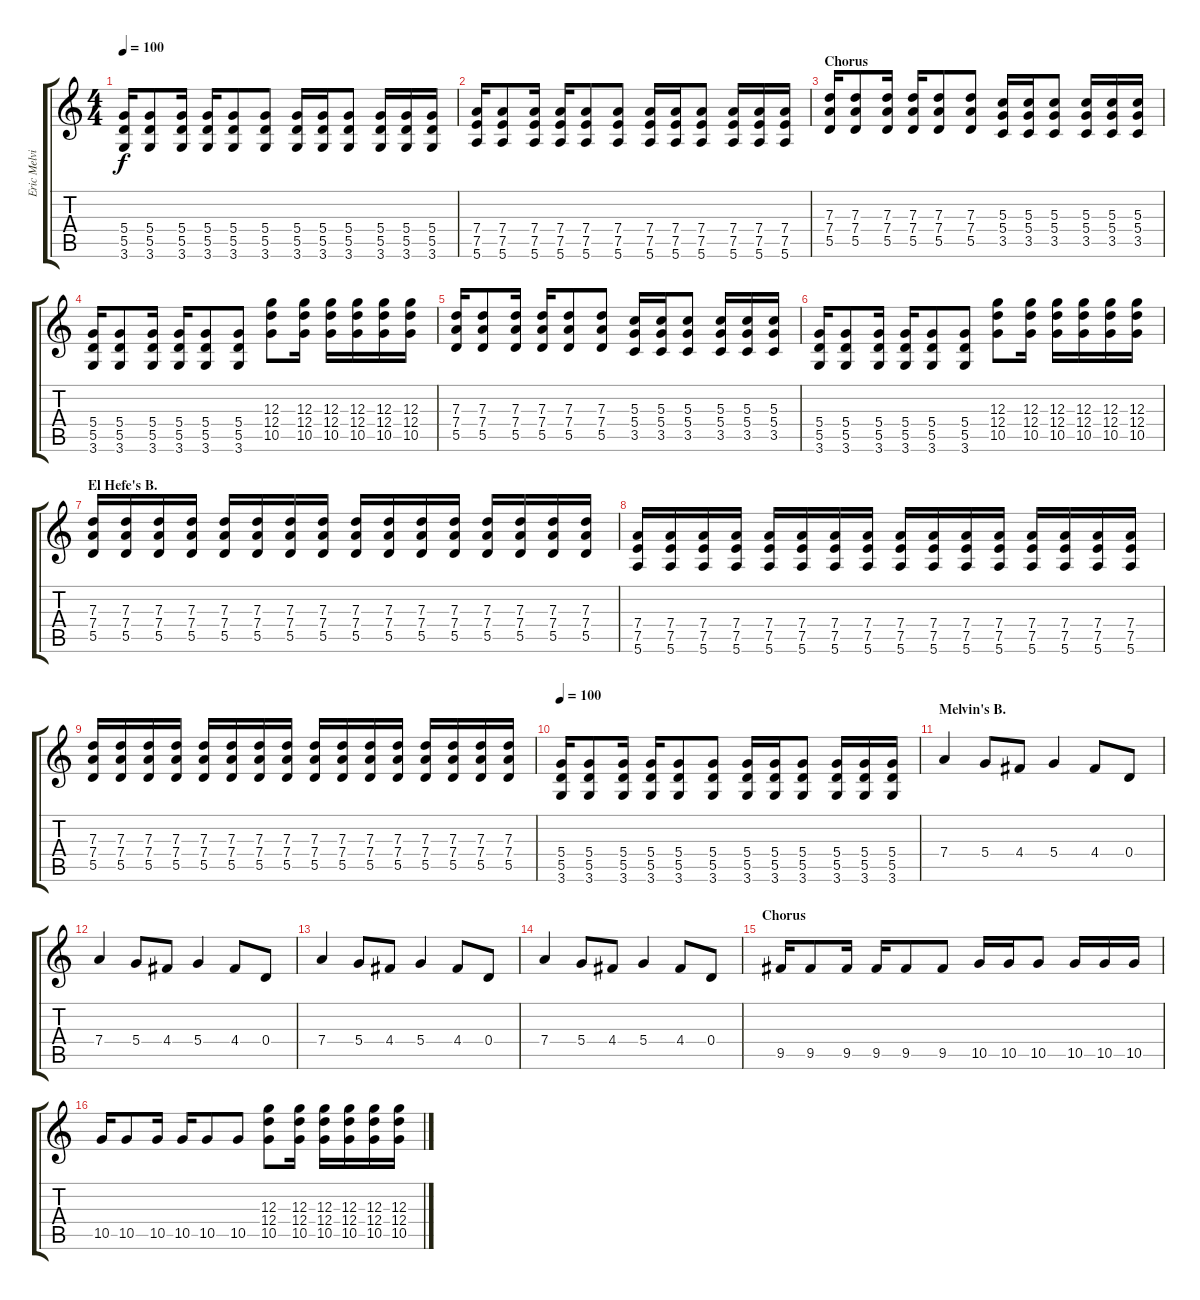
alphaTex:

\track ("Eric Melvin" "Eric Melvi") {instrument overdrivenguitar}
\staff {score tabs}
\tuning (E4 B3 G3 D3 A2 E2) {hide}
\ts (4 4)
\tempo 100
\clef g2
\ks c
(5.4 5.5 3.6).16{dy f} (5.4 5.5 3.6).8 (5.4 5.5 3.6).16 (5.4 5.5 3.6).16 (5.4 5.5 3.6).8 (5.4 5.5 3.6).8 (5.4 5.5 3.6).16 (5.4 5.5 3.6).16 (5.4 5.5 3.6).8 (5.4 5.5 3.6).16 (5.4 5.5 3.6).16 (5.4 5.5 3.6).16 |
(7.4 7.5 5.6).16 (7.4 7.5 5.6).8 (7.4 7.5 5.6).16 (7.4 7.5 5.6).16 (7.4 7.5 5.6).8 (7.4 7.5 5.6).8 (7.4 7.5 5.6).16 (7.4 7.5 5.6).16 (7.4 7.5 5.6).8 (7.4 7.5 5.6).16 (7.4 7.5 5.6).16 (7.4 7.5 5.6).16 |
\section ("" "Chorus")
(7.3 7.4 5.5).16 (7.3 7.4 5.5).8 (7.3 7.4 5.5).16 (7.3 7.4 5.5).16 (7.3 7.4 5.5).8 (7.3 7.4 5.5).8 (5.3 5.4 3.5).16 (5.3 5.4 3.5).16 (5.3 5.4 3.5).8 (5.3 5.4 3.5).16 (5.3 5.4 3.5).16 (5.3 5.4 3.5).16 |
(5.4 5.5 3.6).16 (5.4 5.5 3.6).8 (5.4 5.5 3.6).16 (5.4 5.5 3.6).16 (5.4 5.5 3.6).8 (5.4 5.5 3.6).8 (12.3 12.4 10.5).8 (12.3 12.4 10.5).16 (12.3 12.4 10.5).16 (12.3 12.4 10.5).16 (12.3 12.4 10.5).16 (12.3 12.4 10.5).16 |
(7.3 7.4 5.5).16 (7.3 7.4 5.5).8 (7.3 7.4 5.5).16 (7.3 7.4 5.5).16 (7.3 7.4 5.5).8 (7.3 7.4 5.5).8 (5.3 5.4 3.5).16 (5.3 5.4 3.5).16 (5.3 5.4 3.5).8 (5.3 5.4 3.5).16 (5.3 5.4 3.5).16 (5.3 5.4 3.5).16 |
(5.4 5.5 3.6).16 (5.4 5.5 3.6).8 (5.4 5.5 3.6).16 (5.4 5.5 3.6).16 (5.4 5.5 3.6).8 (5.4 5.5 3.6).8 (12.3 12.4 10.5).8 (12.3 12.4 10.5).16 (12.3 12.4 10.5).16 (12.3 12.4 10.5).16 (12.3 12.4 10.5).16 (12.3 12.4 10.5).16 |
\section ("" "El Hefe's B.")
(7.3 7.4 5.5).16{instrument electricguitarmuted} (7.3 7.4 5.5).16 (7.3 7.4 5.5).16 (7.3 7.4 5.5).16 (7.3 7.4 5.5).16 (7.3 7.4 5.5).16 (7.3 7.4 5.5).16 (7.3 7.4 5.5).16 (7.3 7.4 5.5).16 (7.3 7.4 5.5).16 (7.3 7.4 5.5).16 (7.3 7.4 5.5).16 (7.3 7.4 5.5).16 (7.3 7.4 5.5).16 (7.3 7.4 5.5).16 (7.3 7.4 5.5).16 |
(7.4 7.5 5.6).16 (7.4 7.5 5.6).16 (7.4 7.5 5.6).16 (7.4 7.5 5.6).16 (7.4 7.5 5.6).16 (7.4 7.5 5.6).16 (7.4 7.5 5.6).16 (7.4 7.5 5.6).16 (7.4 7.5 5.6).16 (7.4 7.5 5.6).16 (7.4 7.5 5.6).16 (7.4 7.5 5.6).16 (7.4 7.5 5.6).16 (7.4 7.5 5.6).16 (7.4 7.5 5.6).16 (7.4 7.5 5.6).16 |
(7.3 7.4 5.5).16 (7.3 7.4 5.5).16 (7.3 7.4 5.5).16 (7.3 7.4 5.5).16 (7.3 7.4 5.5).16 (7.3 7.4 5.5).16 (7.3 7.4 5.5).16 (7.3 7.4 5.5).16 (7.3 7.4 5.5).16 (7.3 7.4 5.5).16 (7.3 7.4 5.5).16 (7.3 7.4 5.5).16 (7.3 7.4 5.5).16 (7.3 7.4 5.5).16 (7.3 7.4 5.5).16 (7.3 7.4 5.5).16 |
\tempo 100
(5.4 5.5 3.6).16{instrument overdrivenguitar} (5.4 5.5 3.6).8 (5.4 5.5 3.6).16 (5.4 5.5 3.6).16 (5.4 5.5 3.6).8 (5.4 5.5 3.6).8 (5.4 5.5 3.6).16 (5.4 5.5 3.6).16 (5.4 5.5 3.6).8 (5.4 5.5 3.6).16 (5.4 5.5 3.6).16 (5.4 5.5 3.6).16 |
\section ("" "Melvin's B.")
7.4.4{volume 16 instrument distortionguitar} 5.4.8 4.4.8 5.4.4 4.4.8 0.4.8 |
7.4.4 5.4.8 4.4.8 5.4.4 4.4.8 0.4.8 |
7.4.4 5.4.8 4.4.8 5.4.4 4.4.8 0.4.8 |
7.4.4 5.4.8 4.4.8 5.4.4 4.4.8 0.4.8 |
\section ("" "Chorus")
9.5.16{volume 14 instrument overdrivenguitar} 9.5.8 9.5.16 9.5.16 9.5.8 9.5.8 10.5.16 10.5.16 10.5.8 10.5.16 10.5.16 10.5.16 |
10.5.16 10.5.8 10.5.16 10.5.16 10.5.8 10.5.8 (12.3 12.4 10.5).8 (12.3 12.4 10.5).16 (12.3 12.4 10.5).16 (12.3 12.4 10.5).16 (12.3 12.4 10.5).16 (12.3 12.4 10.5).16
